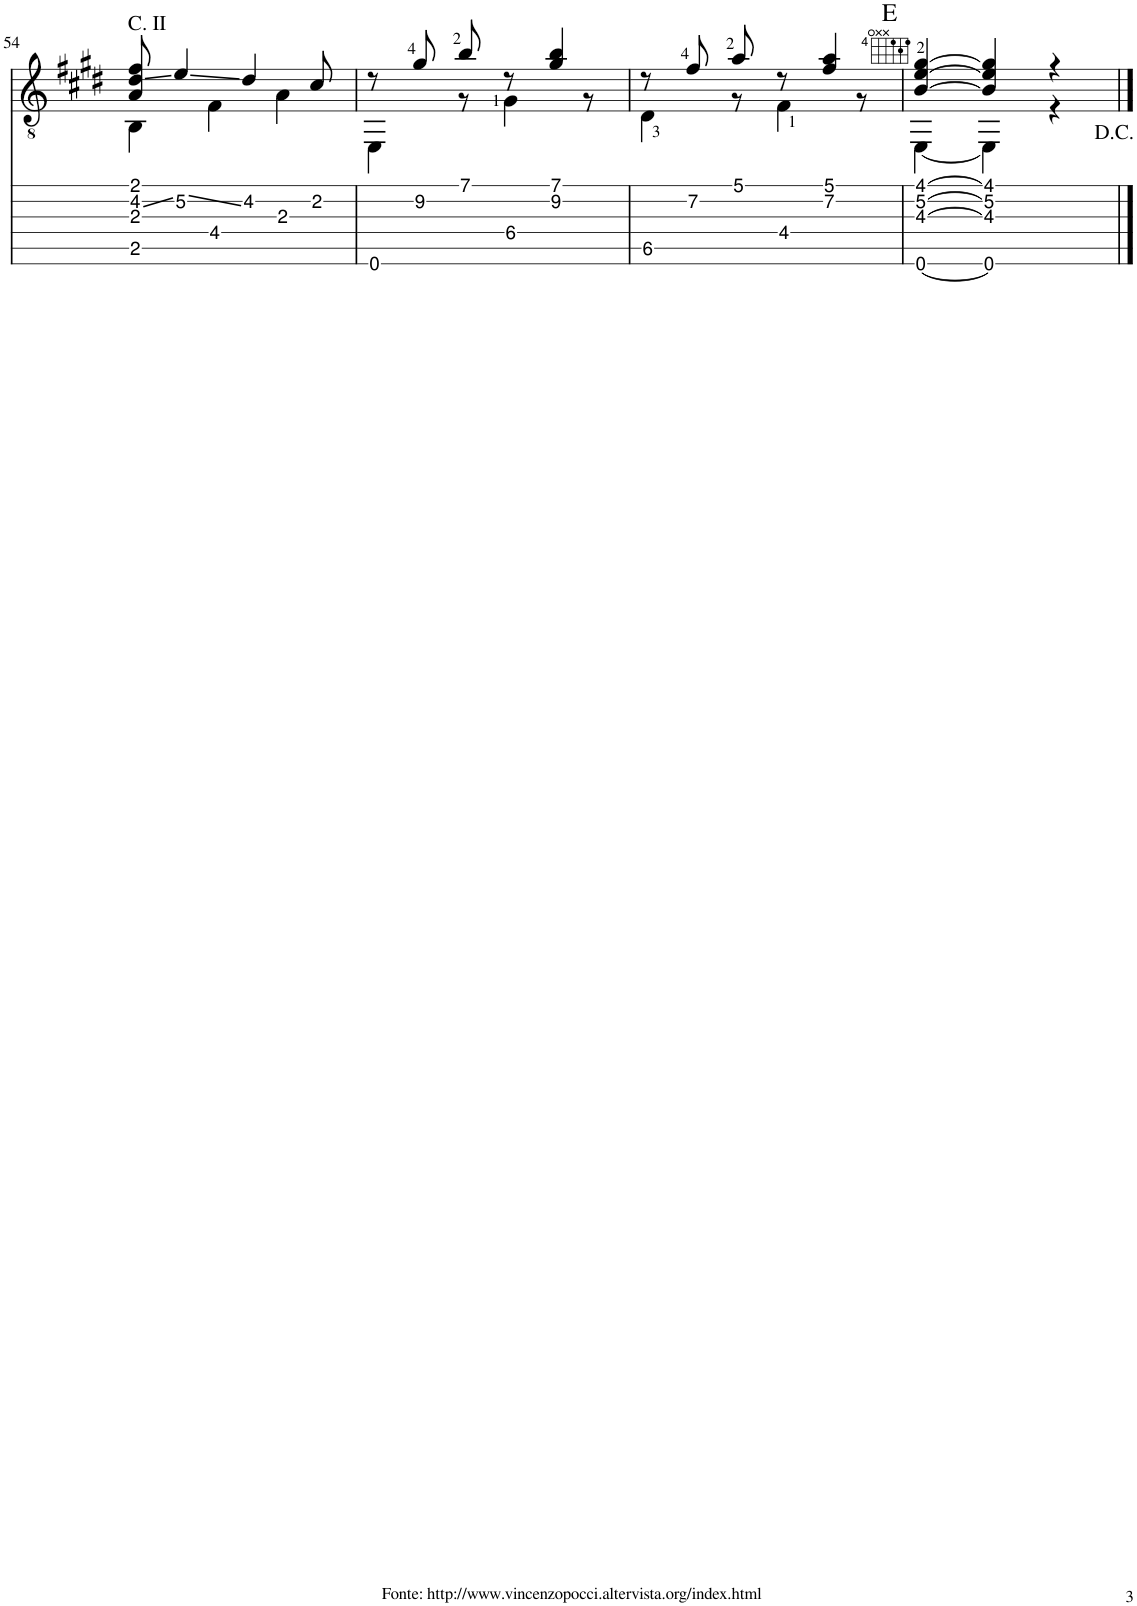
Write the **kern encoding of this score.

**kern	**kern	**harte
*part1	*part1	*part1
*staff2	*staff1	*
*I"Guitar	*	*
*I'Guit.	*	*
!!LO:PB:g=z
*	*clefGv2	*
*k[f#c#g#d#]	*k[f#c#g#d#]	*
*M3/4	*M3/4	*
=54	=54	=54
*^	*^	*
!	!	!LO:TX:a:t=C. II	!	!
8A 8d# 8f#	4BB	8A/ 8d#/ 8f#/	4BB\	.
4e	.	4e/	.	.
.	4F#	.	4F#\	.
4d#	.	4d#/	.	.
.	4A	.	4A\	.
8c#	.	8c#/	.	.
=55	=55	=55	=55	=55
8r	4EE	8r	4EE\	.
8g#	.	8g#/	.	.
8b	8r	8b/	8r	.
8r	4G#	8r	4G#\	.
4g# 4b	.	4g#/ 4b/	.	.
.	8r	.	8r	.
=56	=56	=56	=56	=56
8r	4D#	8r	4D#\	.
8f#	.	8f#/	.	.
8a	8r	8a/	8r	.
8r	4F#	8r	4F#\	.
4f# 4a	.	4f#/ 4a/	.	.
.	8r	.	8r	.
=57	=57	=57	=57	=57
[4B [4e [4g#	[4EE	[4B/ [4e/ [4g#/	[4EE\	E:maj
4B] 4e] 4g#]	4EE]	4B/] 4e/] 4g#/]	4EE\]	.
4r	4r	4r	4r	.
*v	*v	*	*	*
*	*v	*v	*
==	==	==
*-	*-	*-
